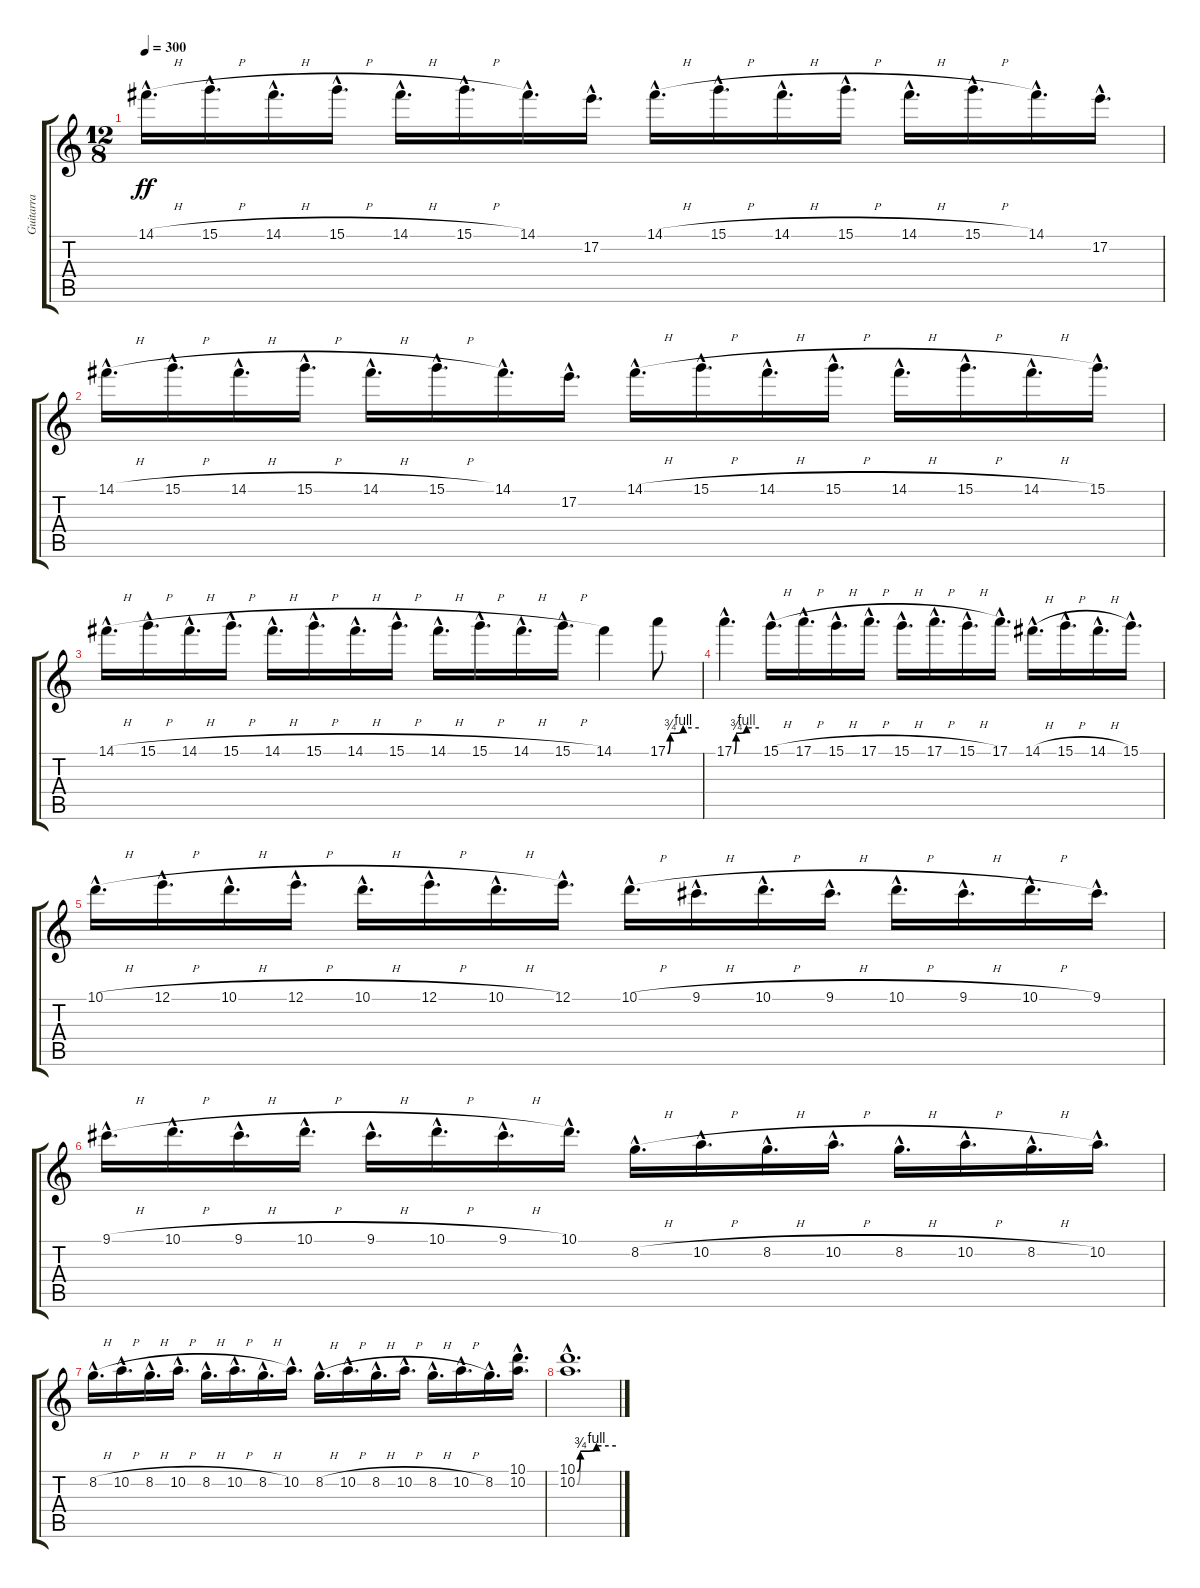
\track ("Guitarra " "Guitarra ") {instrument distortionguitar}
\staff {score tabs}
\tuning (E4 B3 G3 D3 A2 E2) {hide}
\ts (12 8)
\tempo 300
\clef g2
\ks c
14.1{h hac}.16{d dy ff} 15.1{h hac}.16{d} 14.1{h hac}.16{d} 15.1{h hac}.16{d} 14.1{h hac}.16{d} 15.1{h hac}.16{d} 14.1{hac}.16{d} 17.2{hac}.16{d} 14.1{h hac}.16{d} 15.1{h hac}.16{d} 14.1{h hac}.16{d} 15.1{h hac}.16{d} 14.1{h hac}.16{d} 15.1{h hac}.16{d} 14.1{hac}.16{d} 17.2{hac}.16{d} |
14.1{h hac}.16{d} 15.1{h hac}.16{d} 14.1{h hac}.16{d} 15.1{h hac}.16{d} 14.1{h hac}.16{d} 15.1{h hac}.16{d} 14.1{hac}.16{d} 17.2{hac}.16{d} 14.1{h hac}.16{d} 15.1{h hac}.16{d} 14.1{h hac}.16{d} 15.1{h hac}.16{d} 14.1{h hac}.16{d} 15.1{h hac}.16{d} 14.1{h hac}.16{d} 15.1{hac}.16{d} |
14.1{h hac}.16{d} 15.1{h hac}.16{d} 14.1{h hac}.16{d} 15.1{h hac}.16{d} 14.1{h hac}.16{d} 15.1{h hac}.16{d} 14.1{h hac}.16{d} 15.1{h hac}.16{d} 14.1{h hac}.16{d} 15.1{h hac}.16{d} 14.1{h hac}.16{d} 15.1{h hac}.16{d} 14.1.4 17.1{be (custom 0 0 5 3 30 4 60 4)}.8 |
17.1{be (custom 0 0 5 3 30 4 60 4) hac}.4{d} 15.1{h hac}.16{d} 17.1{h hac}.16{d} 15.1{h hac}.16{d} 17.1{h hac}.16{d} 15.1{h hac}.16{d} 17.1{h hac}.16{d} 15.1{h hac}.16{d} 17.1{hac}.16{d} 14.1{h hac}.16{d} 15.1{h hac}.16{d} 14.1{h hac}.16{d} 15.1{hac}.16{d} |
10.1{h hac}.16{d} 12.1{h hac}.16{d} 10.1{h hac}.16{d} 12.1{h hac}.16{d} 10.1{h hac}.16{d} 12.1{h hac}.16{d} 10.1{h hac}.16{d} 12.1{hac}.16{d} 10.1{h hac}.16{d} 9.1{h hac}.16{d} 10.1{h hac}.16{d} 9.1{h hac}.16{d} 10.1{h hac}.16{d} 9.1{h hac}.16{d} 10.1{h hac}.16{d} 9.1{hac}.16{d} |
9.1{h hac}.16{d} 10.1{h hac}.16{d} 9.1{h hac}.16{d} 10.1{h hac}.16{d} 9.1{h hac}.16{d} 10.1{h hac}.16{d} 9.1{h hac}.16{d} 10.1{hac}.16{d} 8.2{h hac}.16{d} 10.2{h hac}.16{d} 8.2{h hac}.16{d} 10.2{h hac}.16{d} 8.2{h hac}.16{d} 10.2{h hac}.16{d} 8.2{h hac}.16{d} 10.2{hac}.16{d} |
8.2{h hac}.16{d} 10.2{h hac}.16{d} 8.2{h hac}.16{d} 10.2{h hac}.16{d} 8.2{h hac}.16{d} 10.2{h hac}.16{d} 8.2{h hac}.16{d} 10.2{hac}.16{d} 8.2{h hac}.16{d} 10.2{h hac}.16{d} 8.2{h hac}.16{d} 10.2{h hac}.16{d} 8.2{h hac}.16{d} 10.2{h hac}.16{d} 8.2{hac}.16{d} (10.1{hac} 10.2{hac}).16{d} |
(10.1{be (custom 0 0 5 3 30 4 60 4) hac} 10.2{be (custom 0 0 5 3 30 4 60 4) hac}).1{d}
